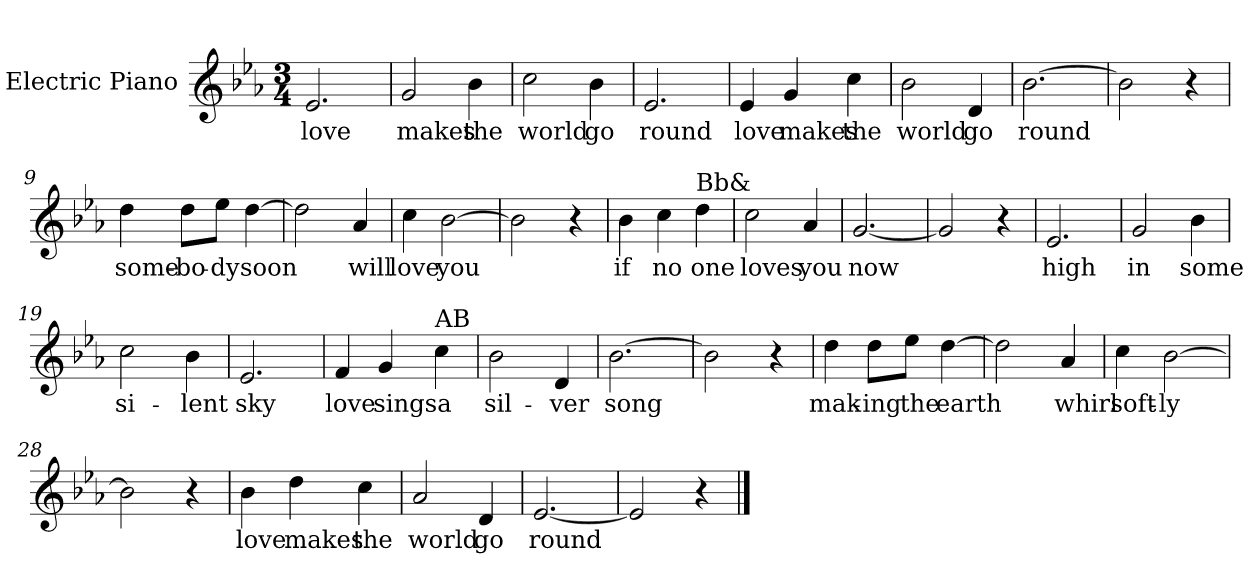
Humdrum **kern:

**kern	**text
*part1	*part1
*staff1	*staff1
*I"Electric Piano	*
*I'E.Pno	*
*clefG2	*
*k[b-e-a-]	*
*E-:	*
*M3/4	*
=1	=1
2.e-/	love
=2	=2
2g/	makes
4b-\	the
=3	=3
2cc\	world
4b-\	go
=4	=4
2.e-/	round
=5	=5
4e-/	love
4g/	makes
4cc\	the
=6	=6
2b-\	world
4d/	go
!!LO:LB:g=z
=7	=7
[2.b-\	round
=8	=8
2b-\]	.
4r	.
=9	=9
4dd\	some-
8dd\L	bo-
8ee-\J	-dy
[4dd\	soon
=10	=10
2dd\]	.
4a-/	will
=11	=11
4cc\	love
[2b-\	you
=12	=12
2b-\]	.
4r	.
=13	=13
4b-\	if
4cc\	no
!LO:TX:a:t=Bb&	!
4dd\	one
!!LO:LB:g=z
=14	=14
2cc\	loves
4a-/	you
=15	=15
[2.g/	now
=16	=16
2g/]	.
4r	.
=17	=17
2.e-/	high
=18	=18
2g/	in
4b-\	some
=19	=19
2cc\	si-
4b-\	-lent
=20	=20
2.e-/	sky
=21	=21
4f/	love
4g/	sings
!LO:TX:a:t=AB	!
4cc\	a
!!LO:LB:g=z
=22	=22
2b-\	sil-
4d/	-ver
=23	=23
[2.b-\	song
=24	=24
2b-\]	.
4r	.
=25	=25
4dd\	mak-
8dd\L	-ing
8ee-\J	the
[4dd\	earth
=26	=26
2dd\]	.
4a-/	whirl
=27	=27
4cc\	soft-
[2b-\	-ly
=28	=28
2b-\]	.
4r	.
!!LO:LB:g=z
=29	=29
4b-\	love
4dd\	makes
4cc\	the
=30	=30
2a-/	world
4d/	go
=31	=31
[2.e-/	round
=32	=32
2e-/]	.
4r	.
==	==
*-	*-
